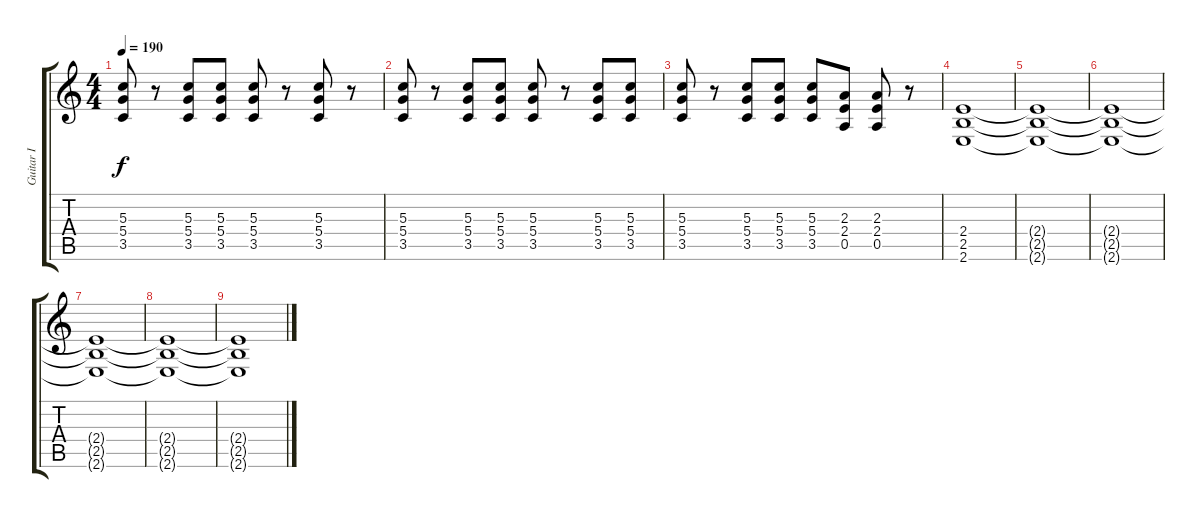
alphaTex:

\track ("Guitar I" "Guitar I") {instrument distortionguitar}
\staff {score tabs}
\tuning (E4 B3 G3 D3 A2 D2) {hide}
\ts (4 4)
\tempo 190
\clef g2
\ks c
(5.3 5.4 3.5).8{dy f} r.8 (5.3 5.4 3.5).8 (5.3 5.4 3.5).8 (5.3 5.4 3.5).8 r.8 (5.3 5.4 3.5).8 r.8 |
(5.3 5.4 3.5).8 r.8 (5.3 5.4 3.5).8 (5.3 5.4 3.5).8 (5.3 5.4 3.5).8 r.8 (5.3 5.4 3.5).8 (5.3 5.4 3.5).8 |
(5.3 5.4 3.5).8 r.8 (5.3 5.4 3.5).8 (5.3 5.4 3.5).8 (5.3 5.4 3.5).8 (2.3 2.4 0.5).8 (2.3 2.4 0.5).8 r.8 |
(2.4 2.5 2.6).1 |
(2.4{t} 2.5{t} 2.6{t}).1 |
(2.4{t} 2.5{t} 2.6{t}).1{volume 4} |
(2.4{t} 2.5{t} 2.6{t}).1 |
(2.4{t} 2.5{t} 2.6{t}).1 |
(2.4{t} 2.5{t} 2.6{t}).1
